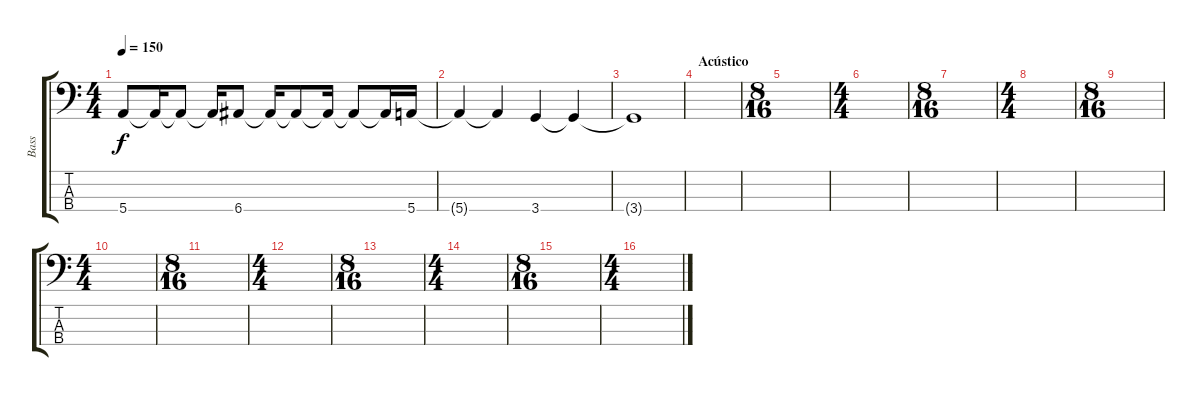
\track ("Bass" "Bass") {instrument electricbassfinger}
\staff {score tabs}
\tuning (G2 D2 A1 E1) {hide}
\ts (4 4)
\tempo 150
\clef f4
\ks c
5.4{t}.8{dy f} 5.4{t}.16 5.4{t}.8 5.4{t}.16 6.4.8 6.4{t}.16 6.4{t}.8 6.4{t}.16 6.4{t}.8 6.4{t}.16 5.4.16 |
5.4{t}.4 5.4{t}.4 3.4.4 3.4{t}.4 |
3.4{t}.1 |
\section ("" "Acústico")
|
\ts (8 16)
|
\ts (4 4)
|
\ts (8 16)
|
\ts (4 4)
|
\ts (8 16)
|
\ts (4 4)
|
\ts (8 16)
|
\ts (4 4)
|
\ts (8 16)
|
\ts (4 4)
|
\ts (8 16)
|
\ts (4 4)
